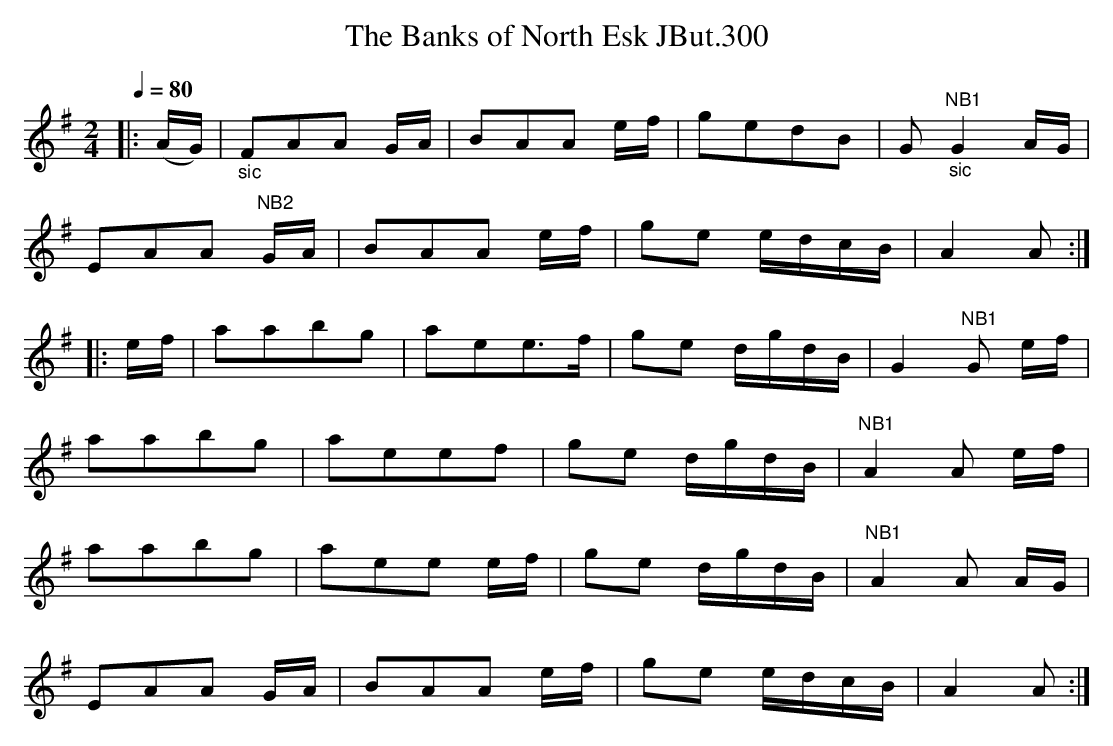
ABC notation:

X:1
T:Banks of North Esk JBut.300, The
M:2/4
L:1/8
Q:1/4=80
K:G
|:(A/G/) | "_sic"FAA G/A/ | BAA e/f/ | gedB | G"_sic""^NB1"G2A/G/ |
EAA "^NB2"G/A/ | BAA e/f/ | ge e/d/c/B/ | A2A :|
|: e/f/ | aabg | aee>f | ge d/g/d/B/ | G2"^NB1"G e/f/ |
aabg | aeef | ge d/g/d/B/ | "^NB1"A2A e/f/ |
aabg | aee e/f/ | ge d/g/d/B/ | "^NB1"A2A A/G/ |
EAA G/A/ | BAA e/f/ | ge e/d/c/B/ | A2A :|
